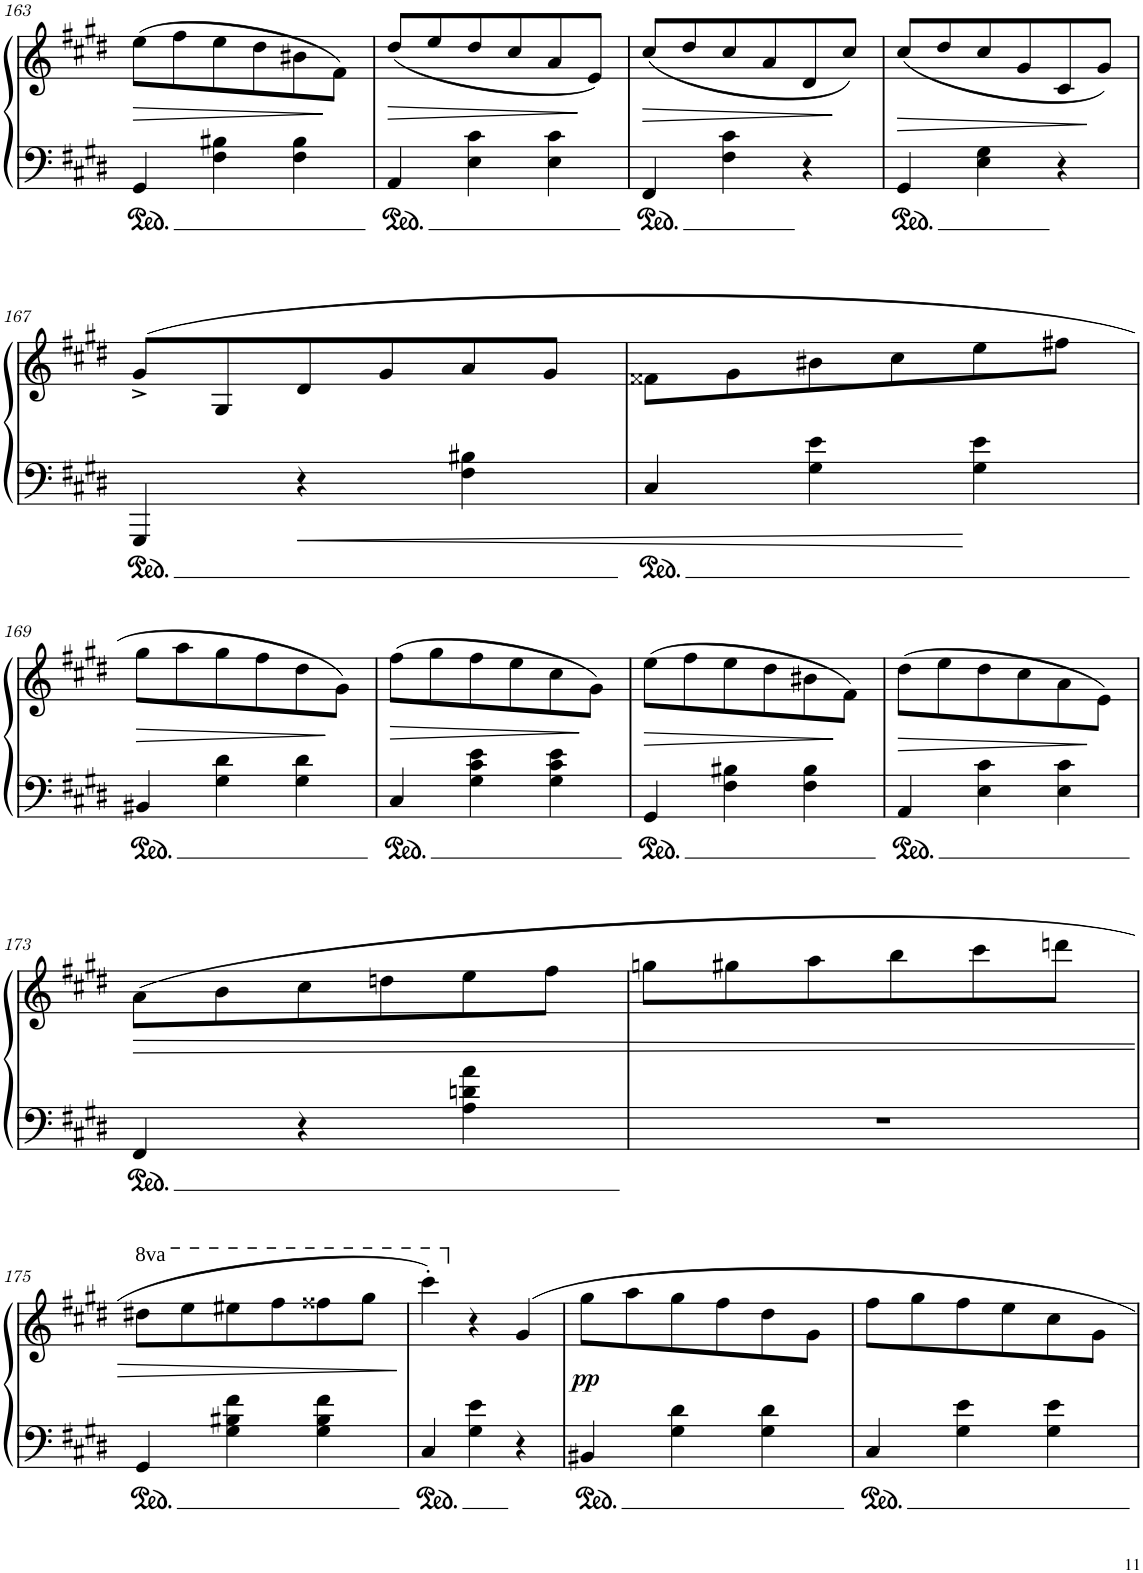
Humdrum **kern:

**kern	**kern	**dynam
*part1	*part1	*part1
*staff2	*staff1	*staff1/2
*I"Piano	*	*
*I'Pno	*	*
!!LO:PB:g=z
*clefF4	*clefG2	*
*k[f#c#g#d#]	*k[f#c#g#d#]	*
*M3/4	*M3/4	*
=163	=163	=163
!	!	!LO:HP:b
4GG#/	(8ee^\L	>
.	8ff#\	.
4F#\ 4B#X\	8ee\	.
.	8dd#\	.
4F#\ 4B#\	8b#X\	.
.	8f#\J)	]
=164	=164	=164
!	!	!LO:HP:b
4AA/	(8dd#^/L	>
.	8ee/	.
4E\ 4c#\	8dd#/	.
.	8cc#/	.
4E\ 4c#\	8a/	.
.	8e/J)	]
=165	=165	=165
!	!	!LO:HP:b
4FF#/	(8cc#^/L	>
.	8dd#/	.
4F#\ 4c#\	8cc#/	.
.	8a/	.
4r	8d#/	.
.	8cc#/J)	]
=166	=166	=166
!	!	!LO:HP:b
4GG#/	(8cc#^/L	>
.	8dd#/	.
4E\ 4G#\	8cc#/	.
.	8g#/	.
4r	8c#/	.
.	8g#/J)	]
!!LO:LB:g=z
=167	=167	=167
4GGG#/	(>8g#^/L	.
.	8G#^/	.
4r	8d#/	.
.	8g#/	.
4F#\ 4B#X\	8a/	.
.	8g#/J	.
=168	=168	=168
4C#/	8f##X\L	.
.	8g#\	.
4G#\ 4e\	8b#X\	.
.	8cc#\	.
4G#\ 4e\	8ee\	.
.	8ff#X\J	.
!!LO:LB:g=z
=169	=169	=169
!	!	!LO:HP:b
4BB#X/	8gg#^\L	>
.	8aa\	.
4G#\ 4d#\	8gg#\	.
.	8ff#\	.
4G#\ 4d#\	8dd#\	.
.	8g#\J)	]
=170	=170	=170
!	!	!LO:HP:b
4C#/	(8ff#^\L	>
.	8gg#\	.
4G#\ 4c#\ 4e\	8ff#\	.
.	8ee\	.
4G#\ 4c#\ 4e\	8cc#\	.
.	8g#\J)	]
=171	=171	=171
!	!	!LO:HP:b
4GG#/	(8ee^\L	>
.	8ff#\	.
4F#\ 4B#X\	8ee\	.
.	8dd#\	.
4F#\ 4B#\	8b#X\	.
.	8f#\J)	]
=172	=172	=172
!	!	!LO:HP:b
4AA/	(8dd#^\L	>
.	8ee\	.
4E\ 4c#\	8dd#\	.
.	8cc#\	.
4E\ 4c#\	8a\	.
.	8e\J)	]
!!LO:LB:g=z
=173	=173	=173
!	!	!LO:HP:b
4FF#/	(8a\L	>
.	8b\	.
4r	8cc#\	.
.	8ddn\	.
4A\ 4dn\ 4a\	8ee\	.
.	8ff#\J	.
=174	=174	=174
2.r	8ggn\L	.
.	8gg#X\	.
.	8aa\	.
.	8bb\	.
.	8ccc#\	.
.	8dddn\J	.
!!LO:LB:g=z
=175	=175	=175
*	*8va	*
4GG#/	8ddd#X\L	.
.	8eee\	.
4G#\ 4B#X\ 4f#\	8eee#X\	.
.	8fff#\	.
4G#\ 4B#\ 4f#\	8fff##X\	.
.	8ggg#\J	.
.	.	]
=176	=176	=176
4C#/	4cccc#'^\)	.
*	*X8va	*
4G#\ 4e\	4r	.
4r	4g#/	.
=177	=177	=177
!	!	!LO:DY:b
4BB#X/	8gg#^\L	pp
.	8aa\	.
4G#\ 4d#\	8gg#\	.
.	8ff#\	.
4G#\ 4d#\	8dd#\	.
.	8g#\J	.
=178	=178	=178
4C#/	8ff#^\L	.
.	8gg#\	.
4G#\ 4e\	8ff#\	.
.	8ee\	.
4G#\ 4e\	8cc#\	.
.	8g#\J	.
=	=	=
*-	*-	*-
